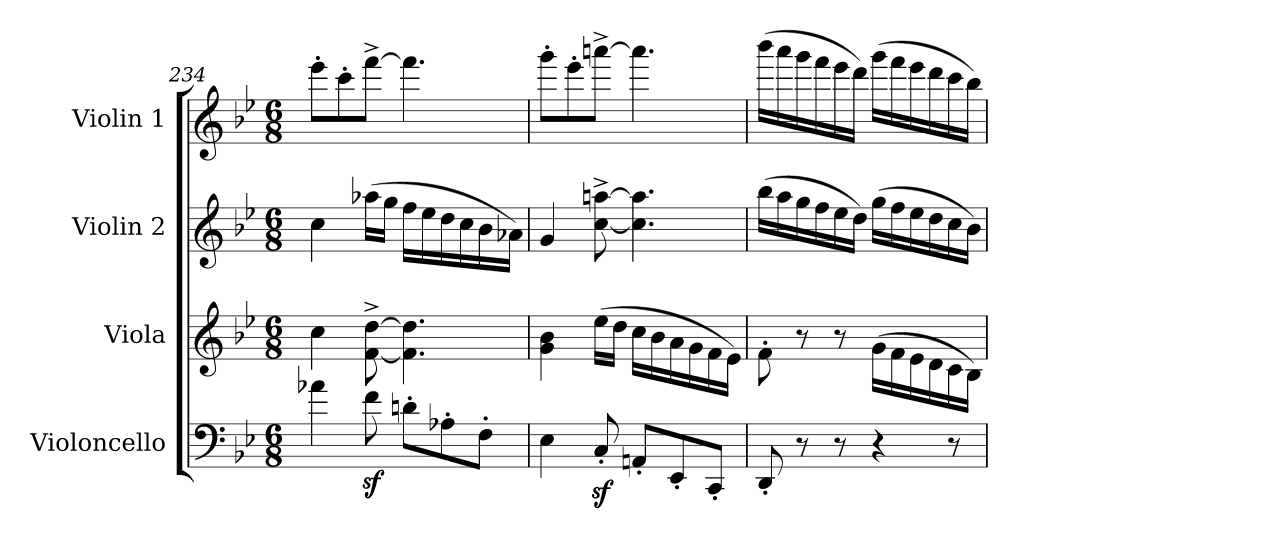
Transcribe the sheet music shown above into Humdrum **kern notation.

**kern	**kern	**kern	**kern
*part4	*part3	*part2	*part1
*staff4	*staff3	*staff2	*staff1
*I"Violoncello	*I"Viola	*I"Violin 2	*I"Violin 1
*I'Vc	*I'Vla	*I'Vln	*I'Vln
*clefF4	*clefG2	*clefG2	*clefG2
*k[b-e-]	*k[b-e-]	*k[b-e-]	*k[b-e-]
*M6/8	*M6/8	*M6/8	*M6/8
=234	=234	=234	=234
4a-X\	4cc\	4cc\	8eee-'\L
.	.	.	8ccc'\
8fz<\	[8f\^ [8dd\^	(16aa-X\LL	[8fff^\J
.	.	16gg\JJ	.
8dn'\L	4.f\] 4.dd\]	16ff\LL	4.fff\]
.	.	16ee-\	.
8A-X'\	.	16dd\	.
.	.	16cc\	.
8F'\J	.	16b-\	.
.	.	16a-X\JJ)	.
!!LO:PB:g=z
=235	=235	=235	=235
4E-\	4g\ 4b-\	4g/	8ggg'\L
.	.	.	8eee-'\
8Cz<'/	(16ee-\LL	[8cc\^ [8aan\^	[8aaan^\J
.	16dd\JJ	.	.
8AAn'/L	16cc\LL	4.cc\] 4.aa\]	4.aaa\]
.	16b-\	.	.
8EE-'/	16a\	.	.
.	16g\	.	.
8CC'/J	16f\	.	.
.	16e-\JJ)	.	.
=236	=236	=236	=236
8DD'/	8f'\	(16bb-\LL	(16bbb-\LL
.	.	16aa\	16aaa\
8r	8r	16gg\	16ggg\
.	.	16ff\	16fff\
8r	8r	16ee-\	16eee-\
.	.	16dd\JJ)	16ddd\JJ)
4r	(16g\LL	(16gg\LL	(16ggg\LL
.	16f\	16ff\	16fff\
.	16e-\	16ee-\	16eee-\
.	16d\	16dd\	16ddd\
8r	16c\	16cc\	16ccc\
.	16B-\JJ)	16b-\JJ)	16bb-\JJ)
=	=	=	=
*-	*-	*-	*-
